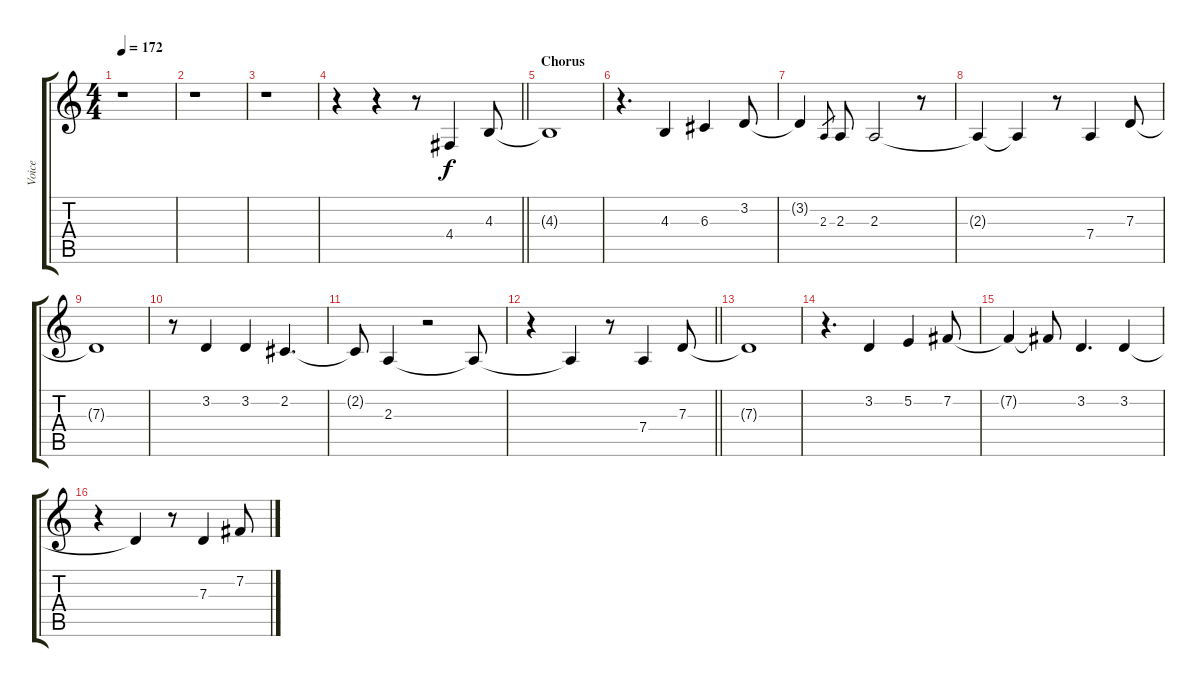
\track ("Voice" "Voice") {instrument clarinet}
\staff {score tabs}
\tuning (E4 B3 G3 D3 A2 E2) {hide}
\ts (4 4)
\tempo 172
\clef g2
\ks c
r.1{dy f} |
r.1 |
r.1 |
\barLineRight lightlight
r.4 r.4 r.8 4.4.4 4.3.8 |
\section ("" "Chorus")
4.3{t}.1 |
r.4{d} 4.3.4 6.3.4 3.2.8 |
3.2{t}.4 2.3.8{gr} 2.3.8 2.3.2 r.8 |
2.3{t}.4 2.3{t}.4 r.8 7.4.4 7.3.8 |
7.3{t}.1 |
r.8 3.2.4 3.2.4 2.2.4{d} |
2.2{t}.8 2.3.4 r.2 2.3{t}.8 |
\barLineRight lightlight
r.4 2.3{t}.4 r.8 7.4.4 7.3.8 |
7.3{t}.1 |
r.4{d} 3.2.4 5.2.4 7.2.8 |
7.2{t}.4 7.2{t}.8 3.2.4{d} 3.2.4 |
r.4 3.2{t}.4 r.8 7.3.4 7.2.8
